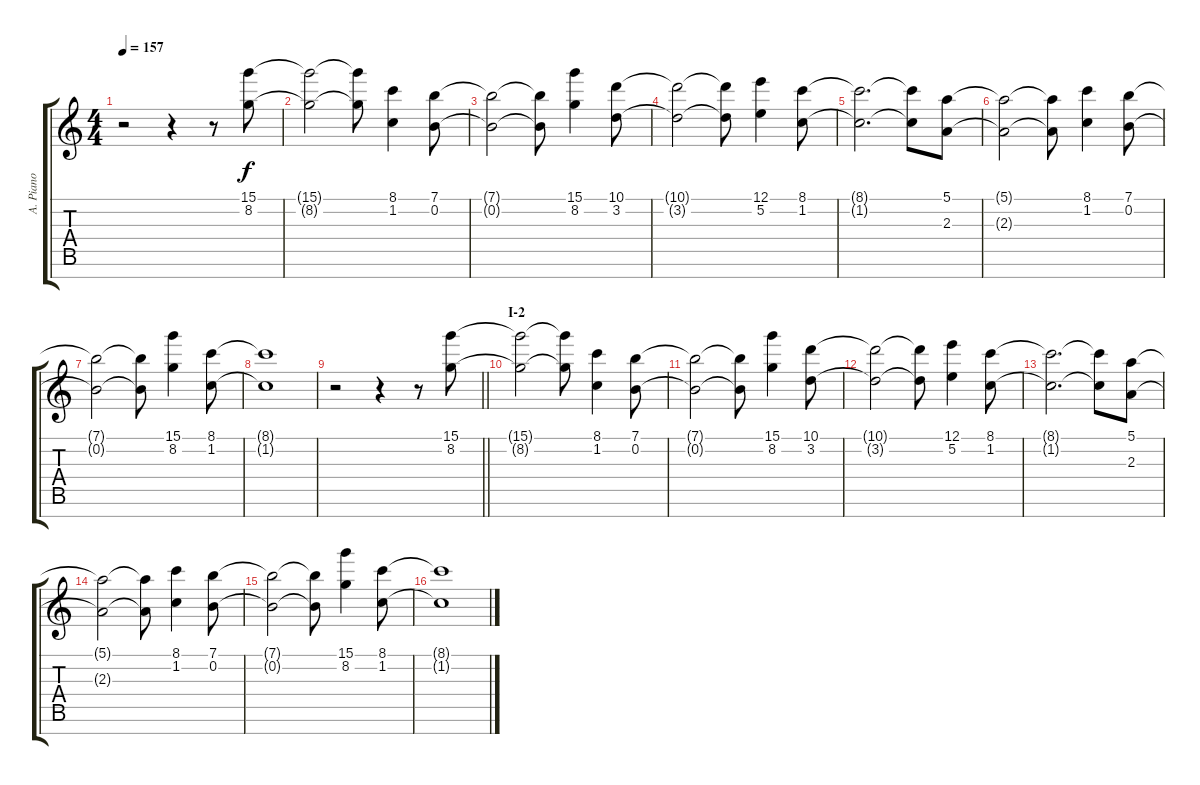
\track ("A. Piano" "A. Piano") {instrument acousticgrandpiano}
\staff {score tabs}
\tuning (E5 B4 G4 D4 A3 E3 B2) {hide}
\ts (4 4)
\tempo 157
\clef g2
\ks c
r.2{dy f} r.4 r.8 (15.1 8.2).8 |
(15.1{t} 8.2{t}).2 (15.1{t} 8.2{t}).8 (8.1 1.2).4 (7.1 0.2).8 |
(7.1{t} 0.2{t}).2 (7.1{t} 0.2{t}).8 (15.1 8.2).4 (10.1 3.2).8 |
(10.1{t} 3.2{t}).2 (10.1{t} 3.2{t}).8 (12.1 5.2).4 (8.1 1.2).8 |
(8.1{t} 1.2{t}).2{d} (8.1{t} 1.2{t}).8 (5.1 2.3).8 |
(5.1{t} 2.3{t}).2 (5.1{t} 2.3{t}).8 (8.1 1.2).4 (7.1 0.2).8 |
(7.1{t} 0.2{t}).2 (7.1{t} 0.2{t}).8 (15.1 8.2).4 (8.1 1.2).8 |
(8.1{t} 1.2{t}).1 |
\barLineRight lightlight
r.2 r.4 r.8 (15.1 8.2).8 |
\section ("" "I-2")
(15.1{t} 8.2{t}).2 (15.1{t} 8.2{t}).8 (8.1 1.2).4 (7.1 0.2).8 |
(7.1{t} 0.2{t}).2 (7.1{t} 0.2{t}).8 (15.1 8.2).4 (10.1 3.2).8 |
(10.1{t} 3.2{t}).2 (10.1{t} 3.2{t}).8 (12.1 5.2).4 (8.1 1.2).8 |
(8.1{t} 1.2{t}).2{d} (8.1{t} 1.2{t}).8 (5.1 2.3).8 |
(5.1{t} 2.3{t}).2 (5.1{t} 2.3{t}).8 (8.1 1.2).4 (7.1 0.2).8 |
(7.1{t} 0.2{t}).2 (7.1{t} 0.2{t}).8 (15.1 8.2).4 (8.1 1.2).8 |
(8.1{t} 1.2{t}).1
